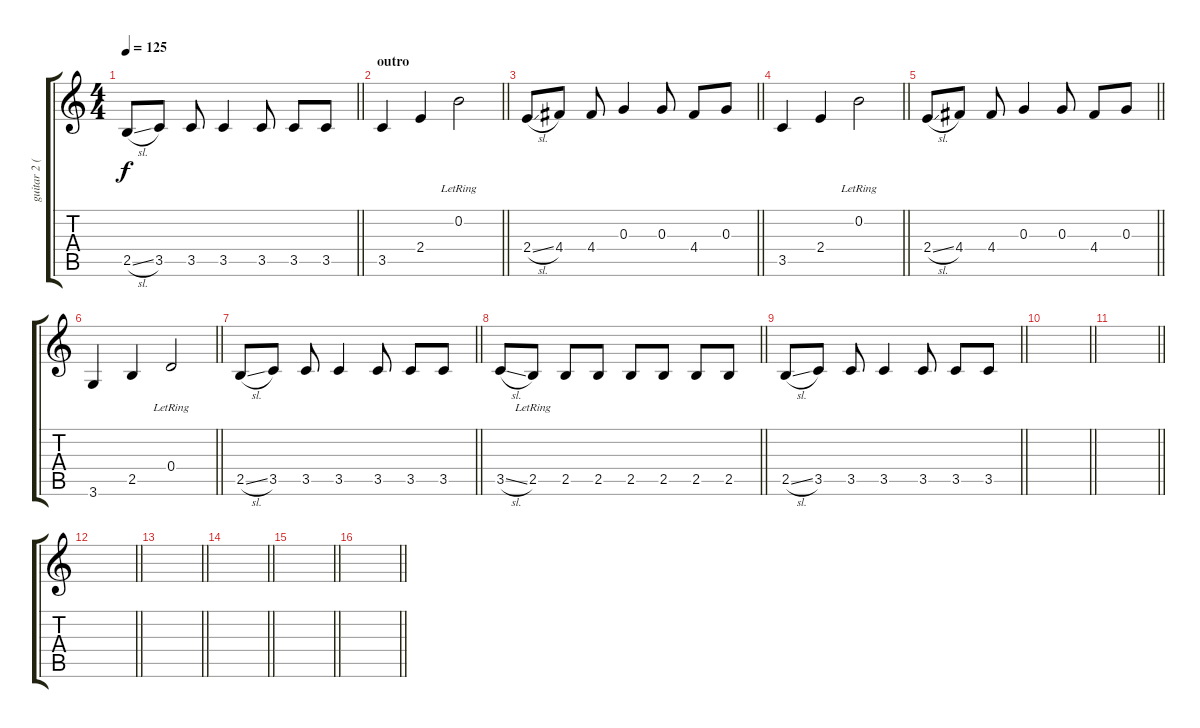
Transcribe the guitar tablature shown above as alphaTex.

\track ("guitar 2 (uki)" "guitar 2 (") {instrument acousticguitarsteel}
\staff {score tabs}
\tuning (E4 B3 G3 D3 A2 E2) {hide}
\ts (4 4)
\tempo 125
\clef g2
\barLineRight lightlight
\ks c
2.5{sl}.8{dy f} 3.5.8 3.5.8 3.5.4 3.5.8 3.5.8 3.5.8 |
\section ("" "outro")
\barLineRight lightlight
3.5.4 2.4.4 0.2{lr}.2 |
\barLineRight lightlight
2.4{sl}.8 4.4.8 4.4.8 0.3.4 0.3.8 4.4.8 0.3.8 |
\barLineRight lightlight
3.5.4 2.4.4 0.2{lr}.2 |
\barLineRight lightlight
2.4{sl}.8 4.4.8 4.4.8 0.3.4 0.3.8 4.4.8 0.3.8 |
\barLineRight lightlight
3.6.4 2.5.4 0.4{lr}.2 |
\barLineRight lightlight
2.5{sl}.8 3.5.8 3.5.8 3.5.4 3.5.8 3.5.8 3.5.8 |
\barLineRight lightlight
3.5{sl}.8 2.5{lr}.8 2.5.8 2.5.8 2.5.8 2.5.8 2.5.8 2.5.8 |
\barLineRight lightlight
2.5{sl}.8 3.5.8 3.5.8 3.5.4 3.5.8 3.5.8 3.5.8 |
\barLineRight lightlight
|
\barLineRight lightlight
|
\barLineRight lightlight
|
\barLineRight lightlight
|
\barLineRight lightlight
|
\barLineRight lightlight
|
\barLineRight lightlight
